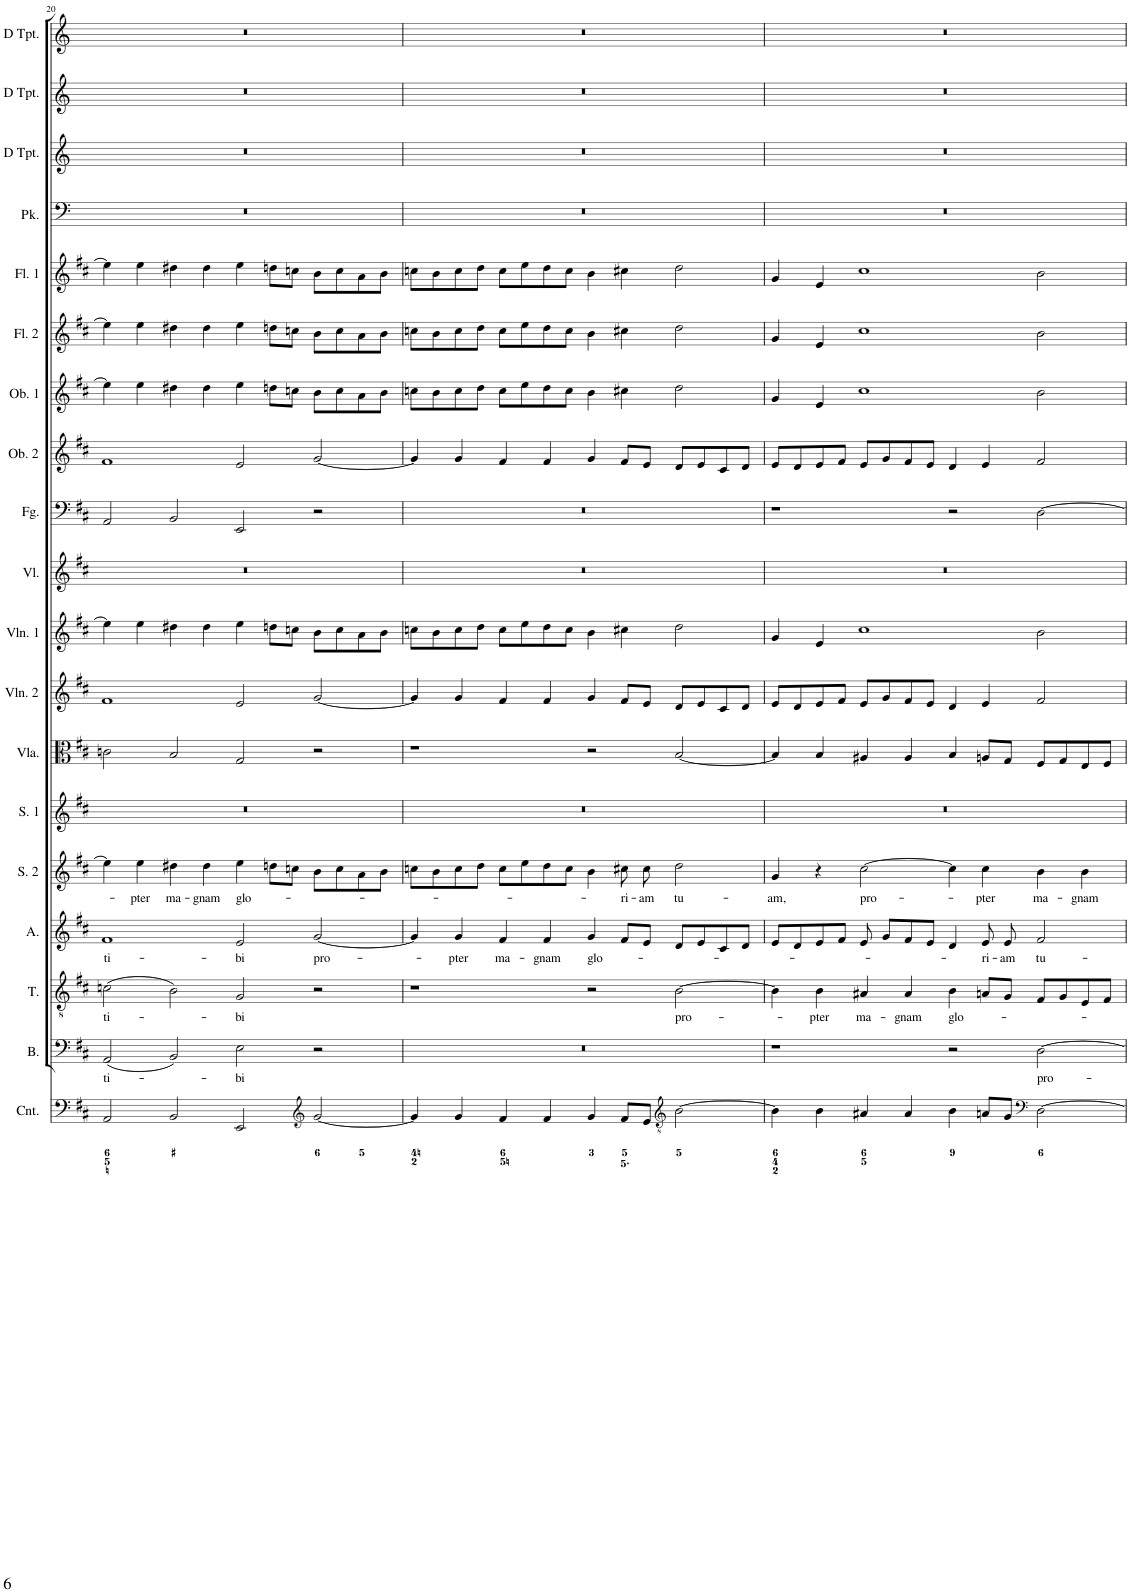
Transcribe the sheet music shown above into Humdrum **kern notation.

**kern	**kern	**text	**kern	**text	**kern	**text	**kern	**text	**kern	**kern	**kern	**kern	**kern	**kern	**kern	**kern	**kern	**kern	**kern	**kern	**kern	**kern
*part19	*part18	*part18	*part17	*part17	*part16	*part16	*part15	*part15	*part14	*part13	*part12	*part11	*part10	*part9	*part8	*part7	*part6	*part5	*part4	*part3	*part2	*part1
*staff19	*staff18	*staff18	*staff17	*staff17	*staff16	*staff16	*staff15	*staff15	*staff14	*staff13	*staff12	*staff11	*staff10	*staff9	*staff8	*staff7	*staff6	*staff5	*staff4	*staff3	*staff2	*staff1
*I"Continuo	*I"Basso	*	*I"Tenore	*	*I"Alto	*	*I"Soprano 2	*	*I"Soprano 1	*I"Viola	*I"Violino 2	*I"Violino 1	*I"Violino solo	*I"Fagotti	*I"Oboe d'amore 2	*I"Oboe d'amore 1	*I"Flauto traverso 2	*I"Flauto traverso 1	*I"Pauke	*I"D Trompete	*I"D Trompete	*I"D Trompete
*I'Cnt.	*I'B.	*	*I'T.	*	*I'A.	*	*I'S. 2	*	*I'S. 1	*I'Vla.	*I'Vln. 2	*I'Vln. 1	*I'Vl.	*I'Fg.	*I'Ob. 2	*I'Ob. 1	*I'Fl. 2	*I'Fl. 1	*I'Pk.	*I'D Tpt.	*I'D Tpt.	*I'D Tpt.
!!LO:PB:g=z
*clefF4	*clefF4	*	*clefGv2	*	*clefG2	*	*clefG2	*	*clefG2	*clefC3	*clefG2	*clefG2	*clefG2	*clefF4	*clefG2	*clefG2	*clefG2	*clefG2	*clefF4	*clefG2	*clefG2	*clefG2
*	*	*	*	*	*	*	*	*	*	*	*	*	*	*	*	*	*	*	*Trd-1c-2	*Trd-1c-2	*Trd-1c-2	*Trd-1c-2
*k[f#c#]	*k[f#c#]	*	*k[f#c#]	*	*k[f#c#]	*	*k[f#c#]	*	*k[f#c#]	*k[f#c#]	*k[f#c#]	*k[f#c#]	*k[f#c#]	*k[f#c#]	*k[f#c#]	*k[f#c#]	*k[f#c#]	*k[f#c#]	*k[]	*k[]	*k[]	*k[]
*M4/2	*M4/2	*	*M4/2	*	*M4/2	*	*M4/2	*	*M4/2	*M4/2	*M4/2	*M4/2	*M4/2	*M4/2	*M4/2	*M4/2	*M4/2	*M4/2	*M4/2	*M4/2	*M4/2	*M4/2
*met(c|)	*met(c|)	*	*met(c|)	*	*met(c|)	*	*met(c|)	*	*met(c|)	*met(c|)	*met(c|)	*met(c|)	*met(c|)	*met(c|)	*met(c|)	*met(c|)	*met(c|)	*met(c|)	*met(c|)	*met(c|)	*met(c|)	*met(c|)
=20	=20	=20	=20	=20	=20	=20	=20	=20	=20	=20	=20	=20	=20	=20	=20	=20	=20	=20	=20	=20	=20	=20
!	!	!LO:LY:b	!	!LO:LY:b	!	!LO:LY:b	!	!	!	!	!	!	!	!	!	!	!	!	!	!	!	!
2AA/	(2AA/	ti-	(2cn\	ti-	1f#	ti-	4ee\]	.	0r	2cn\	1f#	4ee\]	0r	2AA/	1f#	4ee\]	4ee\]	4ee\]	0r	0r	0r	0r
!	!	!	!	!	!	!	!	!LO:LY:b	!	!	!	!	!	!	!	!	!	!	!	!	!	!
.	.	.	.	.	.	.	4ee\	-pter	.	.	.	4ee\	.	.	.	4ee\	4ee\	4ee\	.	.	.	.
!	!	!	!	!	!	!	!	!LO:LY:b	!	!	!	!	!	!	!	!	!	!	!	!	!	!
2BB/	2BB/)	.	2B\)	.	.	.	4dd#X\	ma-	.	2B/	.	4dd#X\	.	2BB/	.	4dd#X\	4dd#X\	4dd#X\	.	.	.	.
!	!	!	!	!	!	!	!	!LO:LY:b	!	!	!	!	!	!	!	!	!	!	!	!	!	!
.	.	.	.	.	.	.	4dd#\	-gnam	.	.	.	4dd#\	.	.	.	4dd#\	4dd#\	4dd#\	.	.	.	.
!	!	!LO:LY:b	!	!LO:LY:b	!	!LO:LY:b	!	!LO:LY:b	!	!	!	!	!	!	!	!	!	!	!	!	!	!
2EE/	2E\	-bi	2G/	-bi	2e/	-bi	4ee\	glo-	.	2G/	2e/	4ee\	.	2EE/	2e/	4ee\	4ee\	4ee\	.	.	.	.
.	.	.	.	.	.	.	8ddn\L	.	.	.	.	8ddn\L	.	.	.	8ddn\L	8ddn\L	8ddn\L	.	.	.	.
.	.	.	.	.	.	.	8ccn\J	.	.	.	.	8ccn\J	.	.	.	8ccn\J	8ccn\J	8ccn\J	.	.	.	.
*clefG2	*	*	*	*	*	*	*	*	*	*	*	*	*	*	*	*	*	*	*	*	*	*
!	!	!	!	!	!	!LO:LY:b	!	!	!	!	!	!	!	!	!	!	!	!	!	!	!	!
[2g/	2r	.	2r	.	[2g/	pro-	8b\L	.	.	2r	[2g/	8b\L	.	2r	[2g/	8b\L	8b\L	8b\L	.	.	.	.
.	.	.	.	.	.	.	8cc\	.	.	.	.	8cc\	.	.	.	8cc\	8cc\	8cc\	.	.	.	.
.	.	.	.	.	.	.	8a\	.	.	.	.	8a\	.	.	.	8a\	8a\	8a\	.	.	.	.
.	.	.	.	.	.	.	8b\J	.	.	.	.	8b\J	.	.	.	8b\J	8b\J	8b\J	.	.	.	.
=21	=21	=21	=21	=21	=21	=21	=21	=21	=21	=21	=21	=21	=21	=21	=21	=21	=21	=21	=21	=21	=21	=21
4g/]	0r	.	1r	.	4g/]	.	8ccn\L	.	0r	1r	4g/]	8ccn\L	0r	0r	4g/]	8ccn\L	8ccn\L	8ccn\L	0r	0r	0r	0r
.	.	.	.	.	.	.	8b\	.	.	.	.	8b\	.	.	.	8b\	8b\	8b\	.	.	.	.
!	!	!	!	!	!	!LO:LY:b	!	!	!	!	!	!	!	!	!	!	!	!	!	!	!	!
4g/	.	.	.	.	4g/	-pter	8cc\	.	.	.	4g/	8cc\	.	.	4g/	8cc\	8cc\	8cc\	.	.	.	.
.	.	.	.	.	.	.	8dd\J	.	.	.	.	8dd\J	.	.	.	8dd\J	8dd\J	8dd\J	.	.	.	.
!	!	!	!	!	!	!LO:LY:b	!	!	!	!	!	!	!	!	!	!	!	!	!	!	!	!
4f#/	.	.	.	.	4f#/	ma-	8cc\L	.	.	.	4f#/	8cc\L	.	.	4f#/	8cc\L	8cc\L	8cc\L	.	.	.	.
.	.	.	.	.	.	.	8ee\	.	.	.	.	8ee\	.	.	.	8ee\	8ee\	8ee\	.	.	.	.
!	!	!	!	!	!	!LO:LY:b	!	!	!	!	!	!	!	!	!	!	!	!	!	!	!	!
4f#/	.	.	.	.	4f#/	-gnam	8dd\	.	.	.	4f#/	8dd\	.	.	4f#/	8dd\	8dd\	8dd\	.	.	.	.
.	.	.	.	.	.	.	8cc\J	.	.	.	.	8cc\J	.	.	.	8cc\J	8cc\J	8cc\J	.	.	.	.
!	!	!	!	!	!	!LO:LY:b	!	!	!	!	!	!	!	!	!	!	!	!	!	!	!	!
4g/	.	.	2r	.	4g/	glo-	4b\	.	.	2r	4g/	4b\	.	.	4g/	4b\	4b\	4b\	.	.	.	.
!LO:TX:b:t=5	!	!	!	!	!	!	!	!	!	!	!	!	!	!	!	!	!	!	!	!	!	!
!	!	!	!	!	!	!	!	!LO:LY:b	!	!	!	!	!	!	!	!	!	!	!	!	!	!
8f#/L	.	.	.	.	8f#/L	.	8cc#X\	-ri-	.	.	8f#/L	4cc#X\	.	.	8f#/L	4cc#X\	4cc#X\	4cc#X\	.	.	.	.
!	!	!	!	!	!	!	!	!LO:LY:b	!	!	!	!	!	!	!	!	!	!	!	!	!	!
8e/J	.	.	.	.	8e/J	.	8cc#\	-am	.	.	8e/J	.	.	.	8e/J	.	.	.	.	.	.	.
*clefGv2	*	*	*	*	*	*	*	*	*	*	*	*	*	*	*	*	*	*	*	*	*	*
!	!	!	!	!LO:LY:b	!	!	!	!LO:LY:b	!	!	!	!	!	!	!	!	!	!	!	!	!	!
[2B\	.	.	[2B\	pro-	8d/L	.	2dd\	tu-	.	[2B/	8d/L	2dd\	.	.	8d/L	2dd\	2dd\	2dd\	.	.	.	.
.	.	.	.	.	8e/	.	.	.	.	.	8e/	.	.	.	8e/	.	.	.	.	.	.	.
.	.	.	.	.	8c#/	.	.	.	.	.	8c#/	.	.	.	8c#/	.	.	.	.	.	.	.
.	.	.	.	.	8d/J	.	.	.	.	.	8d/J	.	.	.	8d/J	.	.	.	.	.	.	.
=22	=22	=22	=22	=22	=22	=22	=22	=22	=22	=22	=22	=22	=22	=22	=22	=22	=22	=22	=22	=22	=22	=22
!	!	!	!	!	!	!	!	!LO:LY:b	!	!	!	!	!	!	!	!	!	!	!	!	!	!
4B\]	1r	.	4B\]	.	8e/L	.	4g/	-am,	0r	4B/]	8e/L	4g/	0r	1r	8e/L	4g/	4g/	4g/	0r	0r	0r	0r
.	.	.	.	.	8d/	.	.	.	.	.	8d/	.	.	.	8d/	.	.	.	.	.	.	.
!	!	!	!	!LO:LY:b	!	!	!	!	!	!	!	!	!	!	!	!	!	!	!	!	!	!
4B\	.	.	4B\	-pter	8e/	.	4r	.	.	4B/	8e/	4e/	.	.	8e/	4e/	4e/	4e/	.	.	.	.
.	.	.	.	.	8f#/J	.	.	.	.	.	8f#/J	.	.	.	8f#/J	.	.	.	.	.	.	.
!	!	!	!	!LO:LY:b	!	!	!	!LO:LY:b	!	!	!	!	!	!	!	!	!	!	!	!	!	!
4A#X/	.	.	4A#X/	ma-	8e/	.	[2cc#\	pro-	.	4A#X/	8e/L	1cc#	.	.	8e/L	1cc#	1cc#	1cc#	.	.	.	.
.	.	.	.	.	8g/L	.	.	.	.	.	8g/	.	.	.	8g/	.	.	.	.	.	.	.
!	!	!	!	!LO:LY:b	!	!	!	!	!	!	!	!	!	!	!	!	!	!	!	!	!	!
4A#/	.	.	4A#/	-gnam	8f#/	.	.	.	.	4A#/	8f#/	.	.	.	8f#/	.	.	.	.	.	.	.
.	.	.	.	.	8e/J	.	.	.	.	.	8e/J	.	.	.	8e/J	.	.	.	.	.	.	.
!	!	!	!	!LO:LY:b	!	!	!	!	!	!	!	!	!	!	!	!	!	!	!	!	!	!
4B\	2r	.	4B\	glo-	4d/	.	4cc#\]	.	.	4B/	4d/	.	.	2r	4d/	.	.	.	.	.	.	.
!	!	!	!	!	!	!LO:LY:b	!	!LO:LY:b	!	!	!	!	!	!	!	!	!	!	!	!	!	!
8An/L	.	.	8An/L	.	8e/	-ri-	4cc#\	-pter	.	8An/L	4e/	.	.	.	4e/	.	.	.	.	.	.	.
!	!	!	!	!	!	!LO:LY:b	!	!	!	!	!	!	!	!	!	!	!	!	!	!	!	!
8G/J	.	.	8G/J	.	8e/	-am	.	.	.	8G/J	.	.	.	.	.	.	.	.	.	.	.	.
*clefF4	*	*	*	*	*	*	*	*	*	*	*	*	*	*	*	*	*	*	*	*	*	*
!	!	!LO:LY:b	!	!	!	!LO:LY:b	!	!LO:LY:b	!	!	!	!	!	!	!	!	!	!	!	!	!	!
[2D\	[2D\	pro-	8F#/L	.	2f#/	tu-	4b\	ma-	.	8F#/L	2f#/	2b\	.	[2D\	2f#/	2b\	2b\	2b\	.	.	.	.
.	.	.	8G/	.	.	.	.	.	.	8G/	.	.	.	.	.	.	.	.	.	.	.	.
!	!	!	!	!	!	!	!	!LO:LY:b	!	!	!	!	!	!	!	!	!	!	!	!	!	!
.	.	.	8E/	.	.	.	4b\	-gnam	.	8E/	.	.	.	.	.	.	.	.	.	.	.	.
.	.	.	8F#/J	.	.	.	.	.	.	8F#/J	.	.	.	.	.	.	.	.	.	.	.	.
=	=	=	=	=	=	=	=	=	=	=	=	=	=	=	=	=	=	=	=	=	=	=
*-	*-	*-	*-	*-	*-	*-	*-	*-	*-	*-	*-	*-	*-	*-	*-	*-	*-	*-	*-	*-	*-	*-
